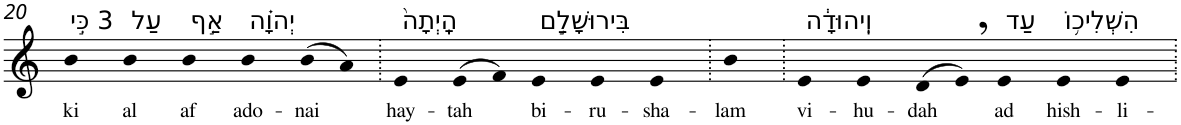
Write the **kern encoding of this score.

**kern	**text
*part1	*part1
*staff1	*staff1
*I"Piano	*
*I'Pno	*
!!LO:PB:g=z
*clefG2	*
*k[]	*
=20	=20
!LO:TX:a:t=3 כִּ֣י	!
!	!LO:LY:b
4b	ki
!LO:TX:a:t=עַל	!
!	!LO:LY:b
4b	al
!LO:TX:a:t=אַ֣ף	!
!	!LO:LY:b
4b	af
!LO:TX:a:t=יְהוָ֗ה	!
!	!LO:LY:b
4b	ado-
!	!LO:LY:b
(>8b	-nai
8a)	.
=21.	=21.
!LO:TX:a:t=הָֽיְתָה֙	!
!	!LO:LY:b
4e	hay-
!	!LO:LY:b
(>8e	-tah
8f)	.
!LO:TX:a:t=בִּירוּשָׁלִַ֣ם	!
!	!LO:LY:b
4e	bi-
!	!LO:LY:b
4e	-ru-
!	!LO:LY:b
4e	-sha-
=22.	=22.
!	!LO:LY:b
4b	-lam
=23.	=23.
!LO:TX:a:t=וִֽיהוּדָ֔ה	!
!	!LO:LY:b
4e	vi-
!	!LO:LY:b
4e	-hu-
!	!LO:LY:b
(>8d	-dah
8e,)	.
!LO:TX:a:t=עַד	!
!	!LO:LY:b
4e	ad
!LO:TX:a:t=הִשְׁלִיכ֥וֹ	!
!	!LO:LY:b
4e	hish-
!	!LO:LY:b
4e	-li-
=.	=.
*-	*-
